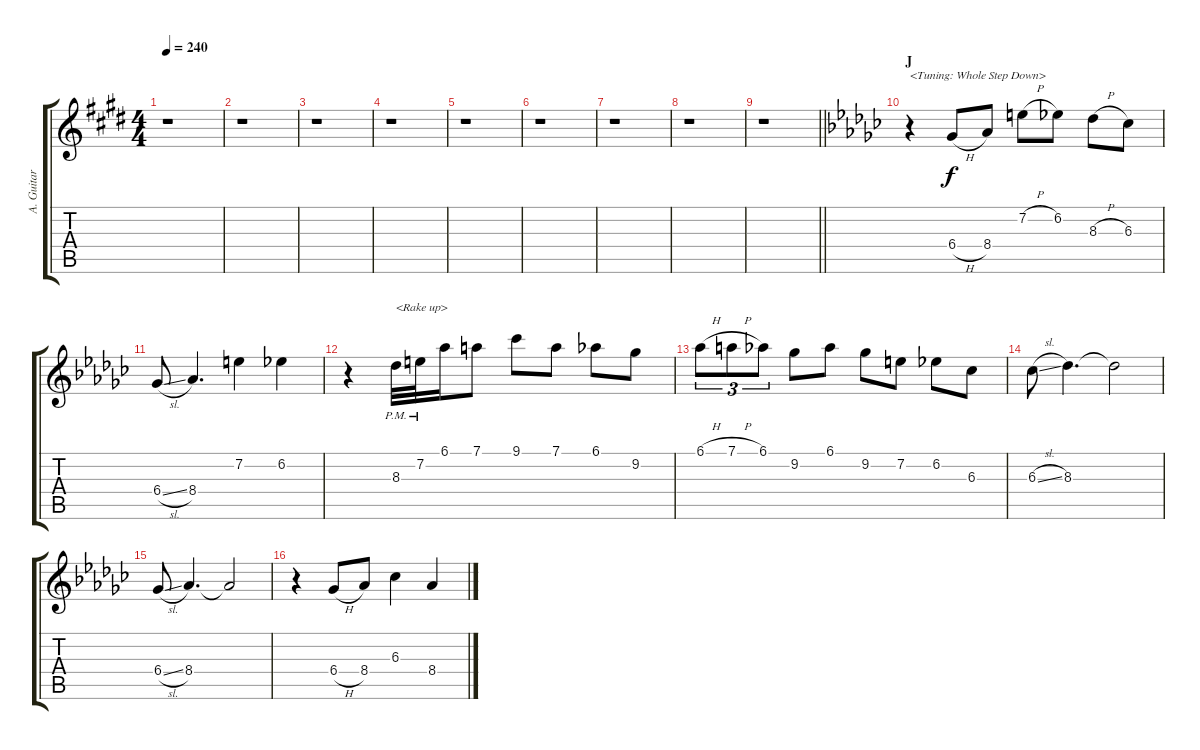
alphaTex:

\track ("A. Guitar" "A. Guitar") {instrument acousticguitarsteel}
\staff {score tabs}
\tuning (D4 A3 F3 C3 G2 D2) {hide}
\ts (4 4)
\tempo 240
\clef g2
\ks e
r.1{dy f} |
r.1 |
r.1 |
r.1 |
r.1 |
r.1 |
r.1 |
r.1 |
\barLineRight lightlight
r.1 |
\section ("" "J")
\ks gb
r.4{txt "<Tuning: Whole Step Down>"} 6.4{h}.8 8.4.8 7.2{h}.8 6.2.8 8.3{h}.8 6.3.8 |
6.4{sl}.8 8.4.4{d} 7.2.4 6.2.4 |
r.4 8.3{pm}.32{txt "<Rake up>"} 7.2{pm}.32 6.1.16 7.1.8 9.1.8 7.1.8 6.1.8 9.2.8 |
6.1{h}.8{tu (3 2)} 7.1{h}.8{tu (3 2)} 6.1.8{tu (3 2)} 9.2.8 6.1.8 9.2.8 7.2.8 6.2.8 6.3.8 |
6.3{sl}.8 8.3.4{d} 8.3{t}.2 |
6.4{sl}.8 8.4.4{d} 8.4{t}.2 |
r.4 6.4{h}.8 8.4.8 6.3.4 8.4.4
